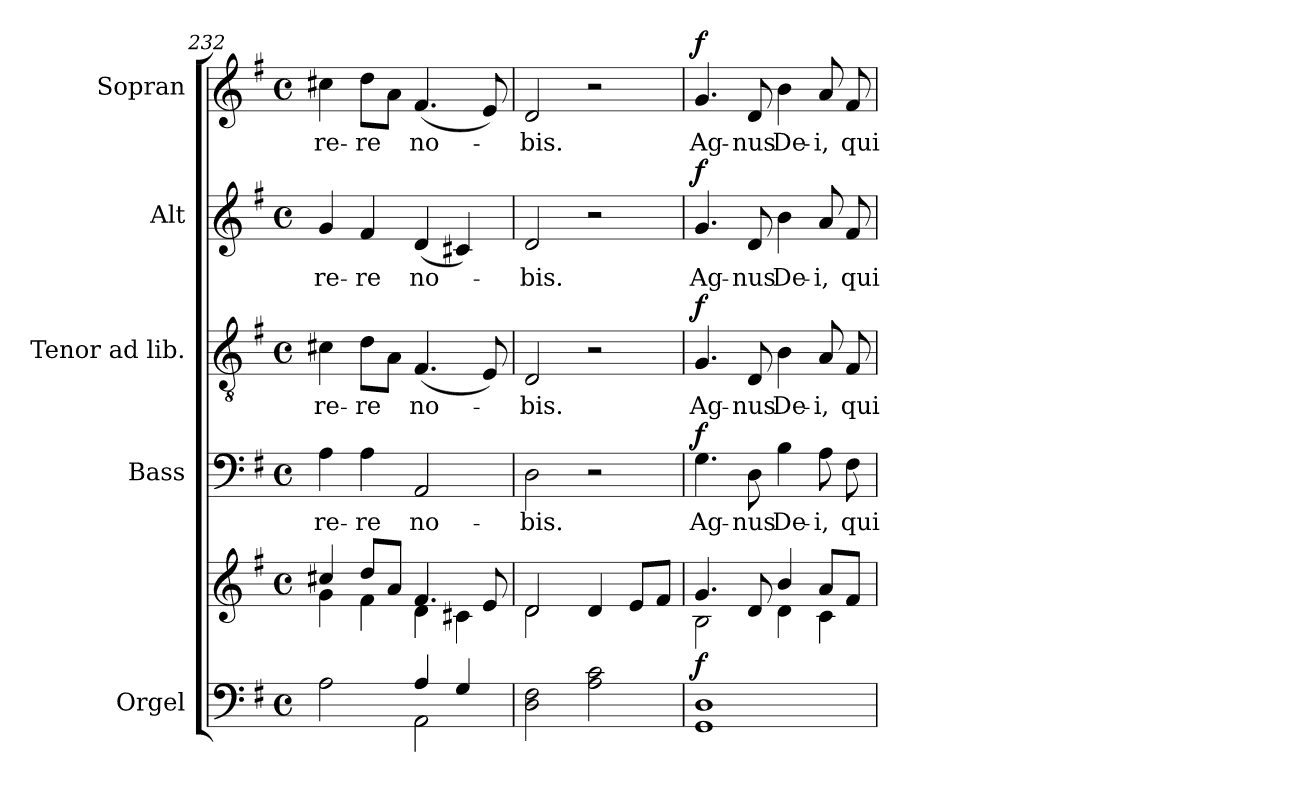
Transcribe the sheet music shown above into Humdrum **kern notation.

**kern	**kern	**dynam	**kern	**text	**dynam	**kern	**text	**dynam	**kern	**text	**dynam	**kern	**text	**dynam
*part5	*part5	*part5	*part4	*part4	*part4	*part3	*part3	*part3	*part2	*part2	*part2	*part1	*part1	*part1
*staff6	*staff5	*staff5/6	*staff4	*staff4	*staff4	*staff3	*staff3	*staff3	*staff2	*staff2	*staff2	*staff1	*staff1	*staff1
*I"Orgel	*	*	*I"Bass	*	*	*I"Tenor ad lib.	*	*	*I"Alt	*	*	*I"Sopran	*	*
*I'Org.	*	*	*I'B.	*	*	*I'T.	*	*	*I'A.	*	*	*I'S.	*	*
!!LO:PB:g=z
*clefF4	*clefG2	*	*clefF4	*	*	*clefGv2	*	*	*clefG2	*	*	*clefG2	*	*
*k[f#]	*k[f#]	*	*k[f#]	*	*	*k[f#]	*	*	*k[f#]	*	*	*k[f#]	*	*
*G:	*G:	*	*G:	*	*	*G:	*	*	*G:	*	*	*G:	*	*
*M4/4	*M4/4	*	*M4/4	*	*	*M4/4	*	*	*M4/4	*	*	*M4/4	*	*
*met(c)	*met(c)	*	*met(c)	*	*	*met(c)	*	*	*met(c)	*	*	*met(c)	*	*
=232	=232	=232	=232	=232	=232	=232	=232	=232	=232	=232	=232	=232	=232	=232
*^	*^	*	*	*	*	*	*	*	*	*	*	*	*	*
!	!	!	!	!	!	!LO:LY:b	!	!	!LO:LY:b	!	!	!LO:LY:b	!	!	!LO:LY:b	!
2A/yy	2A\	4cc#X/	4g\	.	4A\	-re-	.	4c#X\	-re-	.	4g/	-re-	.	4cc#X\	-re-	.
!	!	!	!	!	!	!LO:LY:b	!	!	!LO:LY:b	!	!	!LO:LY:b	!	!	!LO:LY:b	!
.	.	8dd/L	4f#\	.	4A\	-re	.	8d\L	-re	.	4f#/	-re	.	8dd\L	-re	.
.	.	8a/J	.	.	.	.	.	8A\J	.	.	.	.	.	8a\J	.	.
!	!	!	!	!	!	!LO:LY:b	!	!	!LO:LY:b	!	!	!LO:LY:b	!	!	!LO:LY:b	!
4A/	2AA\	4.f#/	4d\	.	2AA/	no-	.	(<4.F#/	no-	.	(<4d/	no-	.	(<4.f#/	no-	.
4G/	.	.	4c#X\	.	.	.	.	.	.	.	4c#X/)	.	.	.	.	.
.	.	8e/	.	.	.	.	.	8E/)	.	.	.	.	.	8e/)	.	.
*v	*v	*	*	*	*	*	*	*	*	*	*	*	*	*	*	*
=233	=233	=233	=233	=233	=233	=233	=233	=233	=233	=233	=233	=233	=233	=233	=233
!	!	!	!	!	!LO:LY:b	!	!	!LO:LY:b	!	!	!LO:LY:b	!	!	!LO:LY:b	!
2D\ 2F#\	2d/	2d\	.	2D\	-bis.	.	2D/	-bis.	.	2d/	-bis.	.	2d/	-bis.	.
2A\ 2c\	4d/	2ryy	.	2r	.	.	2r	.	.	2r	.	.	2r	.	.
.	8e/L	.	.	.	.	.	.	.	.	.	.	.	.	.	.
.	8f#/J	.	.	.	.	.	.	.	.	.	.	.	.	.	.
=234	=234	=234	=234	=234	=234	=234	=234	=234	=234	=234	=234	=234	=234	=234	=234
!	!	!	!LO:DY:b	!	!LO:LY:b	!LO:DY:a	!	!LO:LY:b	!LO:DY:a	!	!LO:LY:b	!LO:DY:a	!	!LO:LY:b	!LO:DY:a
1GG 1D	4.g/	2B\	f	4.G\	Ag-	f	4.G/	Ag-	f	4.g/	Ag-	f	4.g/	Ag-	f
!	!	!	!	!	!LO:LY:b	!	!	!LO:LY:b	!	!	!LO:LY:b	!	!	!LO:LY:b	!
.	8d/	.	.	8D\	-nus	.	8D/	-nus	.	8d/	-nus	.	8d/	-nus	.
!	!	!	!	!	!LO:LY:b	!	!	!LO:LY:b	!	!	!LO:LY:b	!	!	!LO:LY:b	!
.	4b/	4d\	.	4B\	De-	.	4B\	De-	.	4b\	De-	.	4b\	De-	.
!	!	!	!	!	!LO:LY:b	!	!	!LO:LY:b	!	!	!LO:LY:b	!	!	!LO:LY:b	!
.	8a/L	4c\	.	8A\	-i,	.	8A/	-i,	.	8a/	-i,	.	8a/	-i,	.
!	!	!	!	!	!LO:LY:b	!	!	!LO:LY:b	!	!	!LO:LY:b	!	!	!LO:LY:b	!
.	8f#/J	.	.	8F#\	qui	.	8F#/	qui	.	8f#/	qui	.	8f#/	qui	.
*	*v	*v	*	*	*	*	*	*	*	*	*	*	*	*	*
=	=	=	=	=	=	=	=	=	=	=	=	=	=	=
*-	*-	*-	*-	*-	*-	*-	*-	*-	*-	*-	*-	*-	*-	*-
